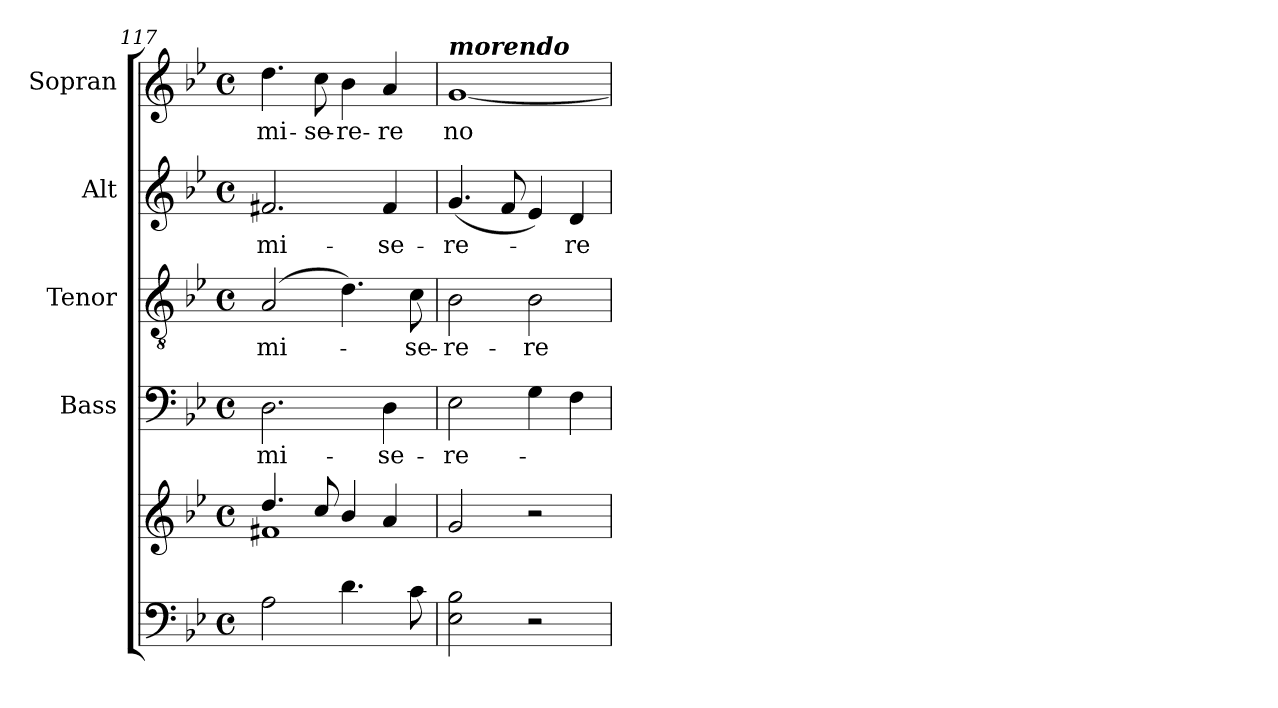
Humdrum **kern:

**kern	**kern	**kern	**text	**kern	**text	**kern	**text	**kern	**text
*part5	*part5	*part4	*part4	*part3	*part3	*part2	*part2	*part1	*part1
*staff6	*staff5	*staff4	*staff4	*staff3	*staff3	*staff2	*staff2	*staff1	*staff1
*	*	*I"Bass	*	*I"Tenor	*	*I"Alt	*	*I"Sopran	*
*	*	*I'B.	*	*I'T.	*	*I'A.	*	*I'S.	*
*clefF4	*clefG2	*clefF4	*	*clefGv2	*	*clefG2	*	*clefG2	*
*k[b-e-]	*k[b-e-]	*k[b-e-]	*	*k[b-e-]	*	*k[b-e-]	*	*k[b-e-]	*
*B-:	*B-:	*B-:	*	*B-:	*	*B-:	*	*B-:	*
*M4/4	*M4/4	*M4/4	*	*M4/4	*	*M4/4	*	*M4/4	*
*met(c)	*met(c)	*met(c)	*	*met(c)	*	*met(c)	*	*met(c)	*
=117	=117	=117	=117	=117	=117	=117	=117	=117	=117
*	*^	*	*	*	*	*	*	*	*
!	!	!	!	!LO:LY:b	!	!LO:LY:b	!	!LO:LY:b	!	!LO:LY:b
2A\	4.dd/	1f#X	2.D\	mi-	(2A/	mi-	2.f#X/	mi-	4.dd\	mi-
!	!	!	!	!	!	!	!	!	!	!LO:LY:b
.	8cc/	.	.	.	.	.	.	.	8cc\	-se-
!	!	!	!	!	!	!	!	!	!	!LO:LY:b
4.d\	4b-/	.	.	.	4.d\)	.	.	.	4b-\	-re-
!	!	!	!	!LO:LY:b	!	!	!	!LO:LY:b	!	!LO:LY:b
.	4a/	.	4D\	-se-	.	.	4f#/	-se-	4a/	-re
!	!	!	!	!	!	!LO:LY:b	!	!	!	!
8c\	.	.	.	.	8c\	-se-	.	.	.	.
*	*v	*v	*	*	*	*	*	*	*	*
=118	=118	=118	=118	=118	=118	=118	=118	=118	=118
!	!	!	!	!	!	!	!	!LO:TX:a:Bi:t=morendo	!
!	!	!	!LO:LY:b	!	!LO:LY:b	!	!LO:LY:b	!	!LO:LY:b
2E-\ 2B-\	2g/	2E-\	-re-	2B-\	-re-	(<4.g/	-re-	[1g	no-
.	.	.	.	.	.	8f/	.	.	.
!	!	!	!	!	!LO:LY:b	!	!	!	!
2r	2r	4G\	.	2B-\	-re	4e-/)	.	.	.
!	!	!	!	!	!	!	!LO:LY:b	!	!
.	.	4F\	.	.	.	4d/	-re	.	.
=	=	=	=	=	=	=	=	=	=
*-	*-	*-	*-	*-	*-	*-	*-	*-	*-
